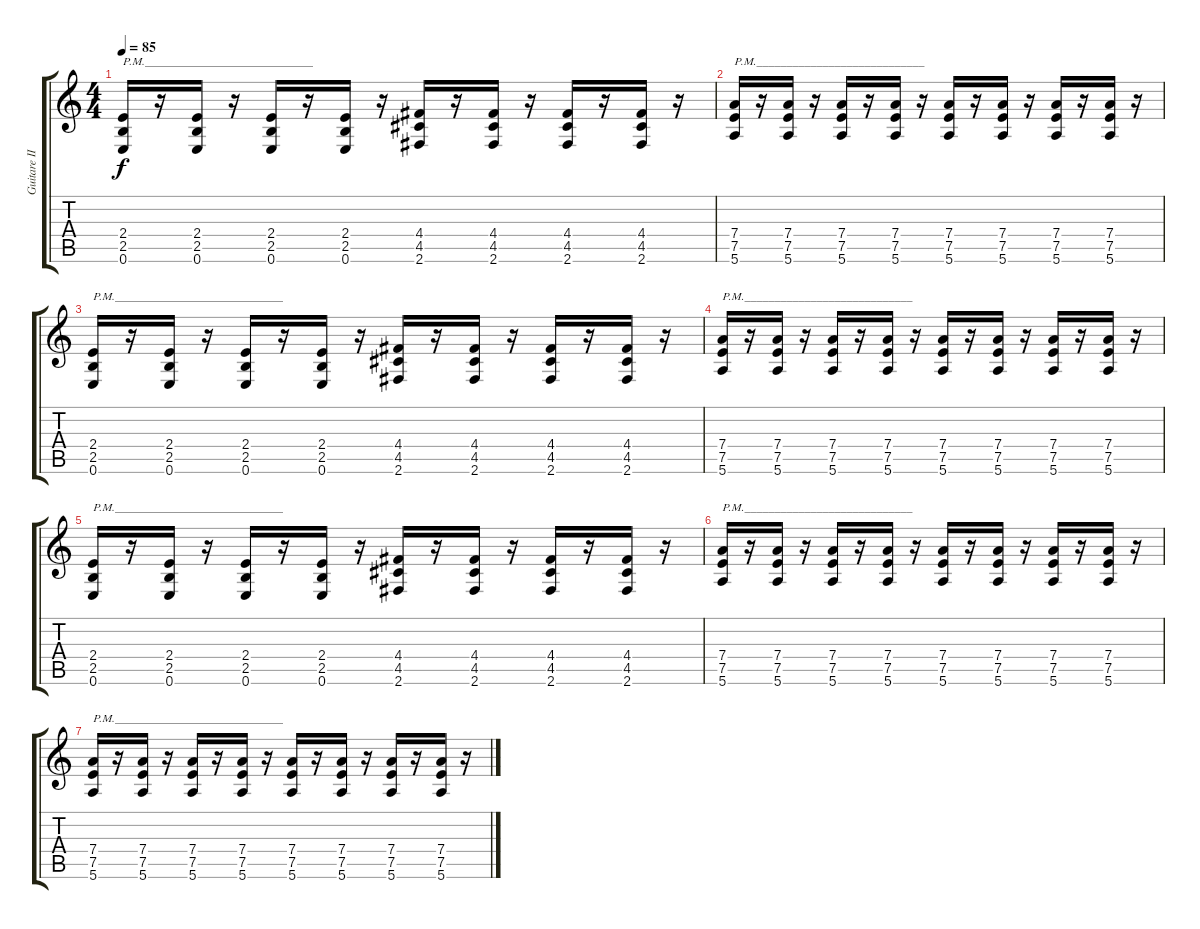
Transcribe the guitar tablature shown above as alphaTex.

\track ("Guitare III" "Guitare II") {instrument distortionguitar}
\staff {score tabs}
\tuning (E4 B3 G3 D3 A2 E2) {hide}
\ts (4 4)
\tempo 85
\clef g2
\ks c
(2.4 2.5 0.6).16{txt "P.M.____________________________" dy f} r.16 (2.4 2.5 0.6).16 r.16 (2.4 2.5 0.6).16 r.16 (2.4 2.5 0.6).16 r.16 (4.4 4.5 2.6).16 r.16 (4.4 4.5 2.6).16 r.16 (4.4 4.5 2.6).16 r.16 (4.4 4.5 2.6).16 r.16 |
(7.4 7.5 5.6).16{txt "P.M.____________________________"} r.16 (7.4 7.5 5.6).16 r.16 (7.4 7.5 5.6).16 r.16 (7.4 7.5 5.6).16 r.16 (7.4 7.5 5.6).16 r.16 (7.4 7.5 5.6).16 r.16 (7.4 7.5 5.6).16 r.16 (7.4 7.5 5.6).16 r.16 |
(2.4 2.5 0.6).16{txt "P.M.____________________________"} r.16 (2.4 2.5 0.6).16 r.16 (2.4 2.5 0.6).16 r.16 (2.4 2.5 0.6).16 r.16 (4.4 4.5 2.6).16 r.16 (4.4 4.5 2.6).16 r.16 (4.4 4.5 2.6).16 r.16 (4.4 4.5 2.6).16 r.16 |
(7.4 7.5 5.6).16{txt "P.M.____________________________"} r.16 (7.4 7.5 5.6).16 r.16 (7.4 7.5 5.6).16 r.16 (7.4 7.5 5.6).16 r.16 (7.4 7.5 5.6).16 r.16 (7.4 7.5 5.6).16 r.16 (7.4 7.5 5.6).16 r.16 (7.4 7.5 5.6).16 r.16 |
(2.4 2.5 0.6).16{txt "P.M.____________________________"} r.16 (2.4 2.5 0.6).16 r.16 (2.4 2.5 0.6).16 r.16 (2.4 2.5 0.6).16 r.16 (4.4 4.5 2.6).16 r.16 (4.4 4.5 2.6).16 r.16 (4.4 4.5 2.6).16 r.16 (4.4 4.5 2.6).16 r.16 |
(7.4 7.5 5.6).16{txt "P.M.____________________________"} r.16 (7.4 7.5 5.6).16 r.16 (7.4 7.5 5.6).16 r.16 (7.4 7.5 5.6).16 r.16 (7.4 7.5 5.6).16 r.16 (7.4 7.5 5.6).16 r.16 (7.4 7.5 5.6).16 r.16 (7.4 7.5 5.6).16 r.16 |
(7.4 7.5 5.6).16{txt "P.M.____________________________"} r.16 (7.4 7.5 5.6).16 r.16 (7.4 7.5 5.6).16 r.16 (7.4 7.5 5.6).16 r.16 (7.4 7.5 5.6).16 r.16 (7.4 7.5 5.6).16 r.16 (7.4 7.5 5.6).16 r.16 (7.4 7.5 5.6).16 r.16
